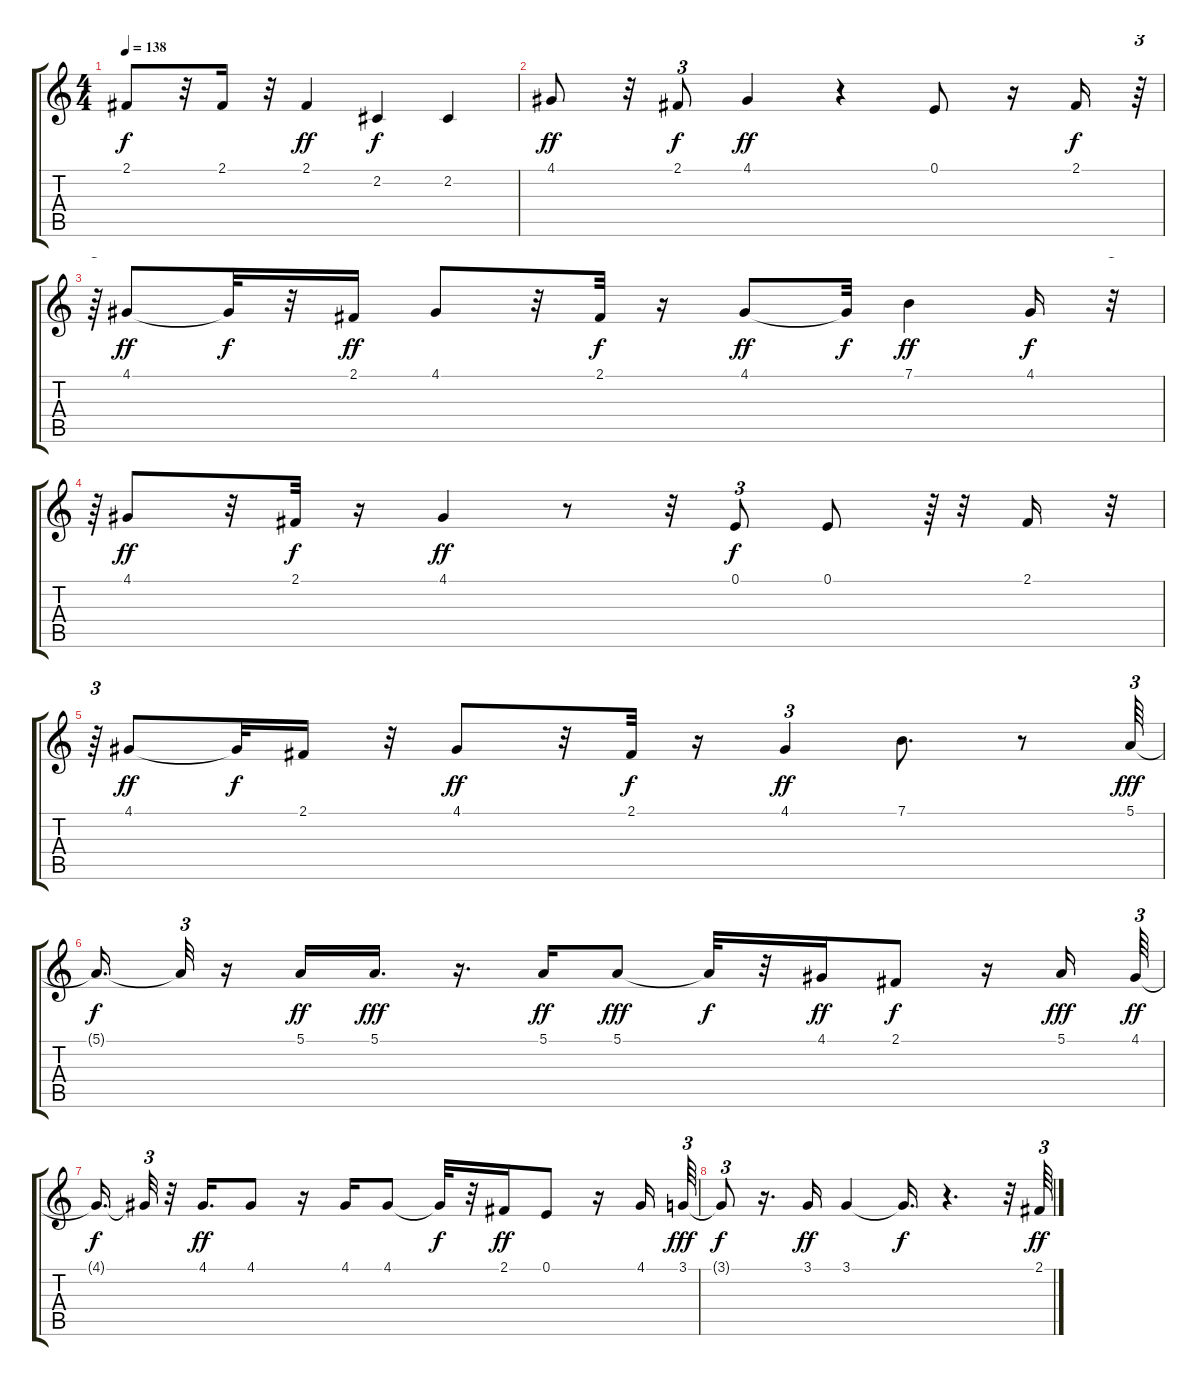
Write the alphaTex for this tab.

\track "" {instrument flute}
\staff {score tabs}
\tuning (E4 B3 G3 D3 A2 E2) {hide}
\ts (4 4)
\tempo 138
\clef g2
\ks c
2.1{t}.8{dy f} r.32 2.1.16 r.32 2.1.4{dy ff} 2.2.4{dy f} 2.2.4 |
4.1.8{dy ff} r.32 2.1.8{tu (3 2) dy f} 4.1.4{dy ff} r.4 0.1.8 r.16 2.1.16{dy f} r.64{tu (3 2)} |
r.64{tu (3 2)} 4.1.8{dy ff} 4.1{t}.32{dy f} r.32 2.1.16{dy ff} 4.1.8 r.32 2.1.32{dy f} r.16 4.1.8{dy ff} 4.1{t}.32{dy f} 7.1.4{dy ff} 4.1.16{dy f} r.32{tu (3 2)} |
r.64{tu (3 2)} 4.1.8{dy ff} r.32 2.1.32{dy f} r.16 4.1.4{dy ff} r.8 r.32 0.1.8{tu (3 2) dy f} 0.1.8 r.64{tu (3 2)} r.32 2.1.16 r.32{tu (3 2)} |
r.64{tu (3 2)} 4.1.8{dy ff} 4.1{t}.32{dy f} 2.1.16 r.32 4.1.8{dy ff} r.32 2.1.32{dy f} r.16 4.1.4{tu (3 2) dy ff} 7.1.8{d} r.8 5.1.64{tu (3 2) dy fff} |
5.1{t}.16{d dy f} 5.1{t}.32{tu (3 2)} r.16 5.1.16{dy ff} 5.1.16{d dy fff} r.16{d} 5.1.16{dy ff} 5.1.8{dy fff} 5.1{t}.32{dy f} r.32 4.1.16{dy ff} 2.1.8{dy f} r.16 5.1.16{dy fff} 4.1.64{tu (3 2) dy ff} |
4.1{t}.16{d dy f} 4.1{t}.32{tu (3 2)} r.32 4.1.16{d dy ff} 4.1.8 r.16 4.1.16 4.1.8 4.1{t}.32{dy f} r.32 2.1.16{dy ff} 0.1.8 r.16 4.1.16 3.1.64{tu (3 2) dy fff} |
3.1{t}.8{tu (3 2) dy f} r.16{d} 3.1.16{dy ff} 3.1.4 3.1{t}.16{d dy f} r.4{d} r.32 2.1.64{tu (3 2) dy ff}
